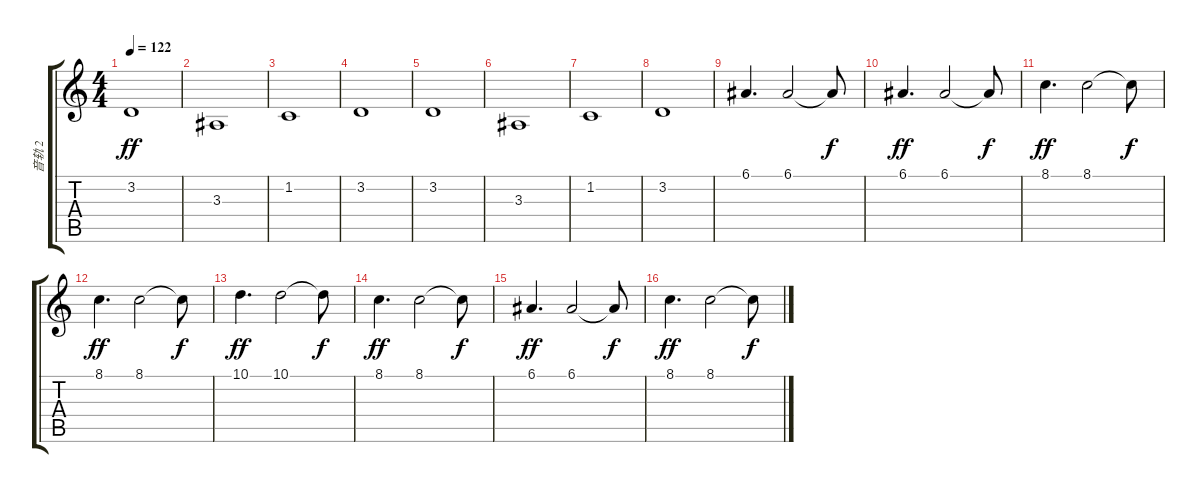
\track ("音轨 2" "音轨 2") {instrument synthvoice}
\staff {score tabs}
\tuning (E4 B3 G3 D3 A2 E2) {hide}
\ts (4 4)
\tempo 122
\clef g2
\ks c
3.2.1{txt "" dy ff instrument synthvoice} |
3.3.1 |
1.2.1 |
3.2.1 |
3.2.1 |
3.3.1 |
1.2.1 |
3.2.1 |
6.1.4{d volume 12 balance 11} 6.1.2{volume 13 balance 7} 6.1{t}.8{dy f} |
6.1.4{d dy ff volume 14 balance 2} 6.1.2{balance 1} 6.1{t}.8{dy f} |
8.1.4{d dy ff balance 3} 8.1.2{balance 1} 8.1{t}.8{dy f} |
8.1.4{d dy ff balance 1} 8.1.2 8.1{t}.8{dy f} |
10.1.4{d dy ff} 10.1.2 10.1{t}.8{dy f} |
8.1.4{d dy ff volume 14} 8.1.2{volume 12} 8.1{t}.8{dy f} |
6.1.4{d dy ff volume 10} 6.1.2 6.1{t}.8{dy f} |
8.1.4{d dy ff} 8.1.2 8.1{t}.8{dy f}
